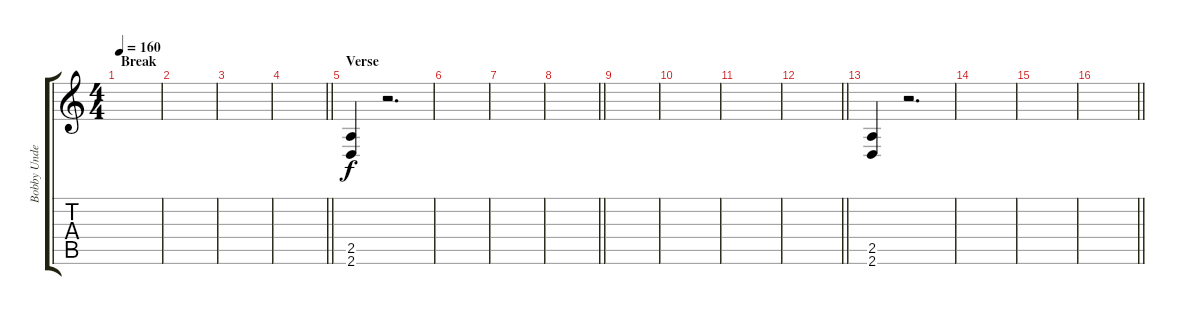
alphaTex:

\track ("Bobby Undertaker" "Bobby Unde") {instrument distortionguitar}
\staff {score tabs}
\tuning (D4 A3 F3 C3 G2 C2) {hide}
\ts (4 4)
\section ("" "Break")
\tempo 160
\clef g2
\ks c
|
|
|
\barLineRight lightlight
|
\section ("" "Verse")
(2.5 2.6).4 r.2{d} |
|
|
\barLineRight lightlight
|
\section ("" "")
|
|
|
\barLineRight lightlight
|
\section ("" "")
(2.5 2.6).4 r.2{d} |
|
|
\barLineRight lightlight
